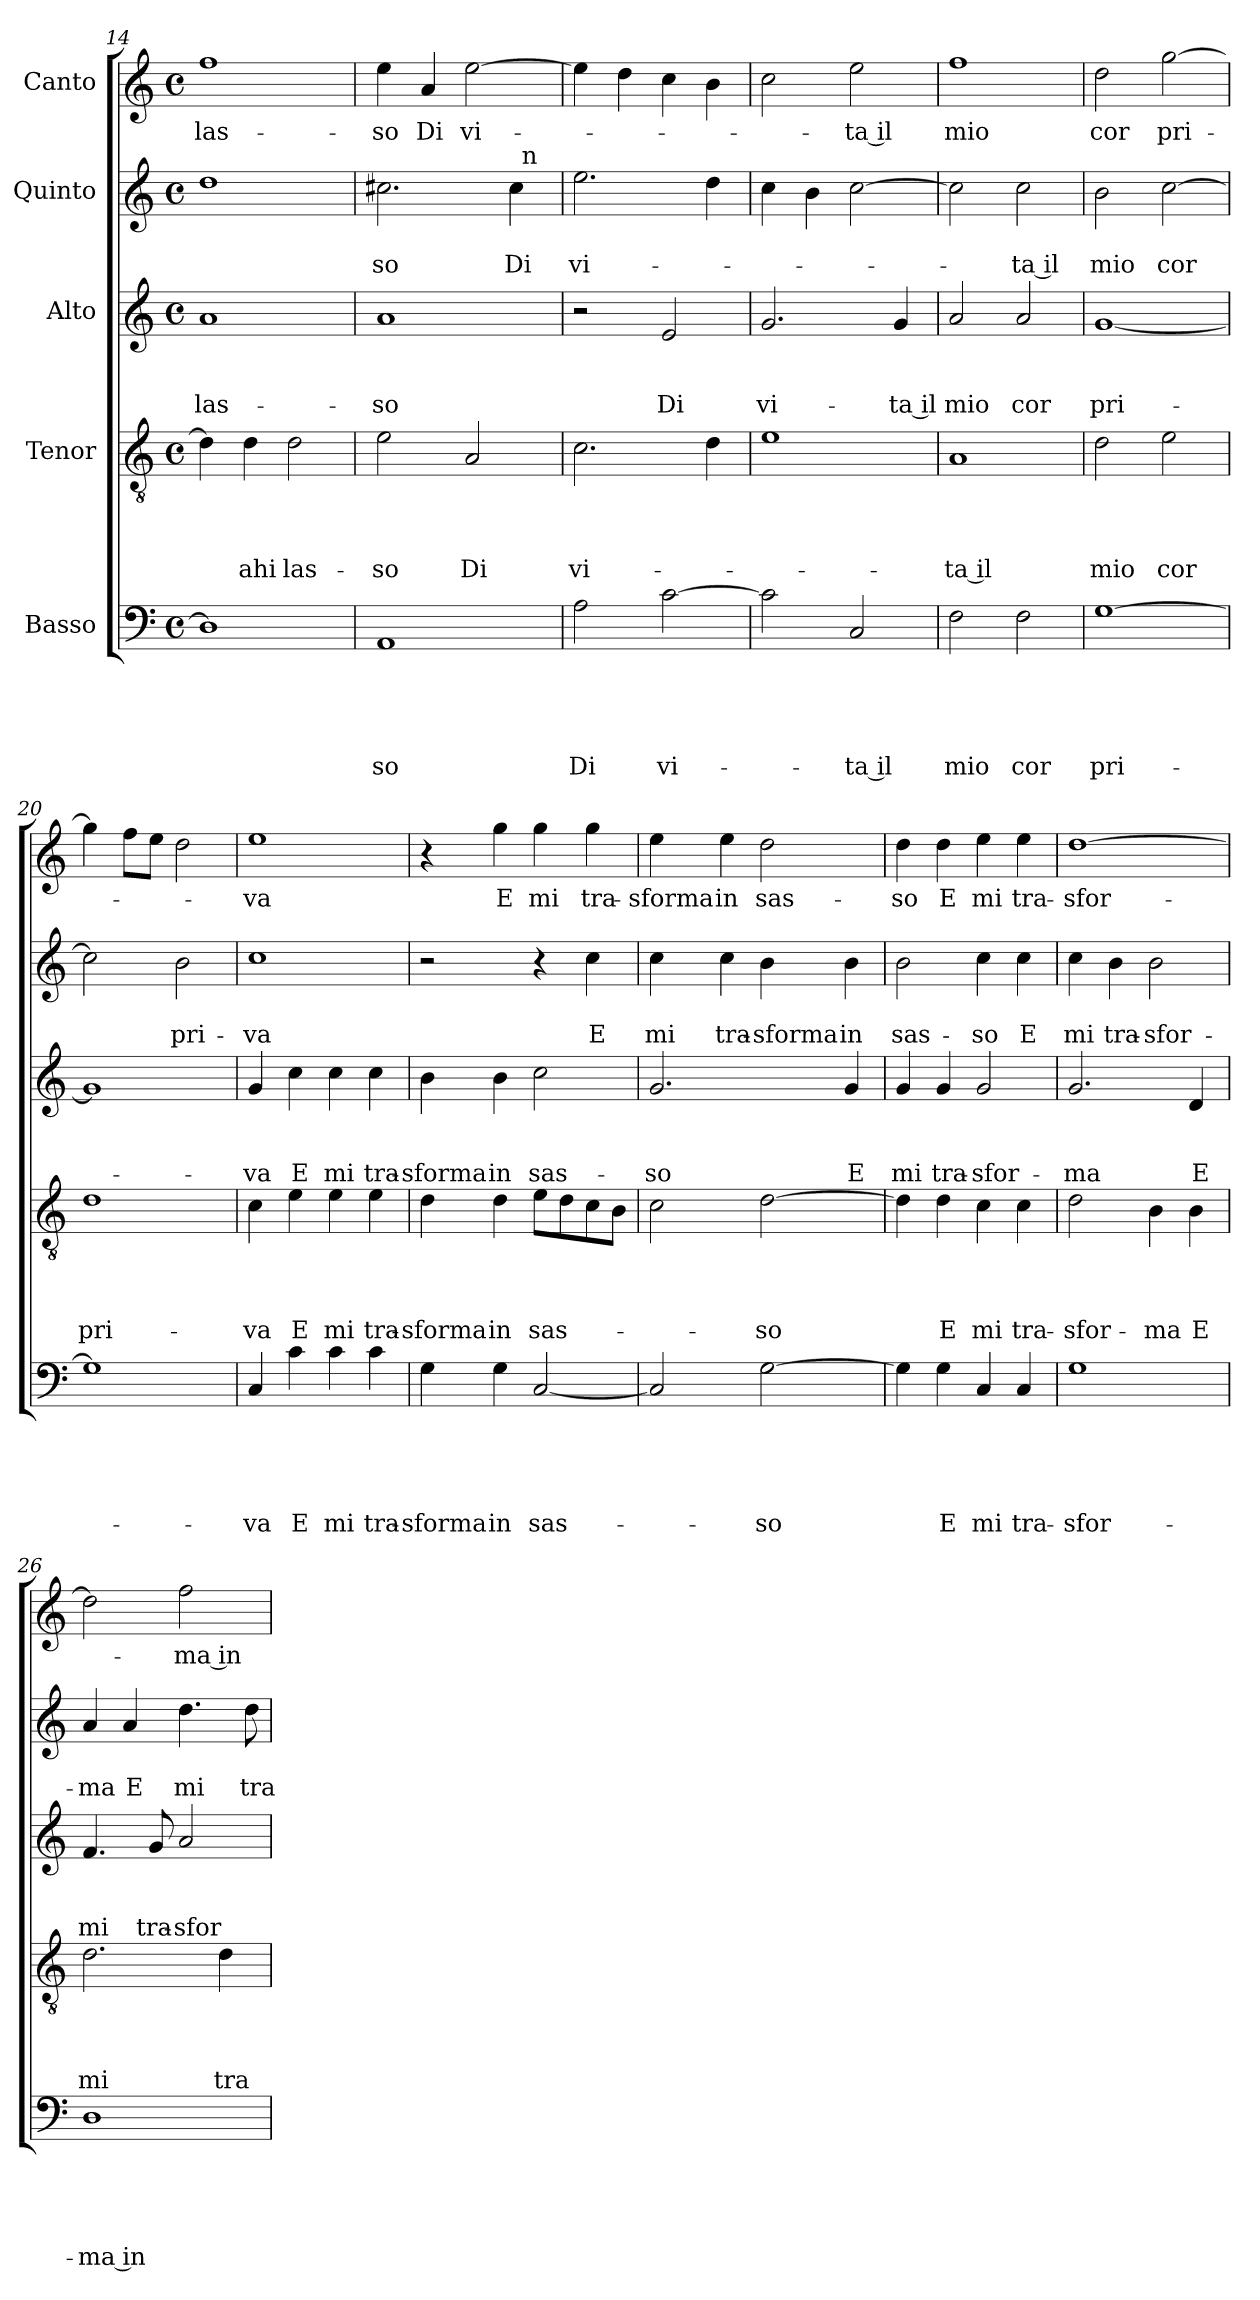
**kern	**text	**text	**text	**text	**text	**kern	**text	**text	**text	**text	**kern	**text	**text	**text	**kern	**text	**text	**kern	**text
*part5	*part5	*part5	*part5	*part5	*part5	*part4	*part4	*part4	*part4	*part4	*part3	*part3	*part3	*part3	*part2	*part2	*part2	*part1	*part1
*staff5	*staff5	*staff5	*staff5	*staff5	*staff5	*staff4	*staff4	*staff4	*staff4	*staff4	*staff3	*staff3	*staff3	*staff3	*staff2	*staff2	*staff2	*staff1	*staff1
*I"Basso	*	*	*	*	*	*I"Tenor	*	*	*	*	*I"Alto	*	*	*	*I"Quinto	*	*	*I"Canto	*
*clefF4	*	*	*	*	*	*clefGv2	*	*	*	*	*clefG2	*	*	*	*clefG2	*	*	*clefG2	*
*k[]	*	*	*	*	*	*k[]	*	*	*	*	*k[]	*	*	*	*k[]	*	*	*k[]	*
*C:	*	*	*	*	*	*C:	*	*	*	*	*C:	*	*	*	*C:	*	*	*C:	*
*M4/4	*	*	*	*	*	*M4/4	*	*	*	*	*M4/4	*	*	*	*M4/4	*	*	*M4/4	*
*met(c)	*	*	*	*	*	*met(c)	*	*	*	*	*met(c)	*	*	*	*met(c)	*	*	*met(c)	*
=14	=14	=14	=14	=14	=14	=14	=14	=14	=14	=14	=14	=14	=14	=14	=14	=14	=14	=14	=14
!	!	!	!	!	!	!	!	!	!	!	!	!	!	!LO:LY:b	!	!	!	!	!LO:LY:b
1D]	.	.	.	.	.	4d\]	.	.	.	.	1a	.	.	las-	1dd	.	.	1ff	las-
!	!	!	!	!	!	!	!	!	!	!LO:LY:b	!	!	!	!	!	!	!	!	!
.	.	.	.	.	.	4d\	.	.	.	ahi	.	.	.	.	.	.	.	.	.
!	!	!	!	!	!	!	!	!	!	!LO:LY:b	!	!	!	!	!	!	!	!	!
.	.	.	.	.	.	2d\	.	.	.	las-	.	.	.	.	.	.	.	.	.
=15	=15	=15	=15	=15	=15	=15	=15	=15	=15	=15	=15	=15	=15	=15	=15	=15	=15	=15	=15
!	!	!	!	!	!LO:LY:b	!	!	!	!	!LO:LY:b	!	!	!	!LO:LY:b	!	!	!LO:LY:b	!	!LO:LY:b
*	*	*	*	*	*	*	*	*	*	*	*	*	*	*	*^	*	*	*	*
1AA	.	.	.	.	-so	2e\	.	.	.	-so	1a	.	.	-so	2.cc#X\	2ryy	.	-so	4ee\	-so
!	!	!	!	!	!	!	!	!	!	!	!	!	!	!	!	!	!	!	!	!LO:LY:b
.	.	.	.	.	.	.	.	.	.	.	.	.	.	.	.	.	.	.	4a/	Di
!	!	!	!	!	!	!	!	!	!	!LO:LY:b	!	!	!	!	!	!	!	!	!	!LO:LY:b
.	.	.	.	.	.	2A/	.	.	.	Di	.	.	.	.	.	4ryy	.	.	[>2ee\	vi-
!	!	!	!	!	!	!	!	!	!	!	!	!	!	!	!	!	!	!LO:LY:b	!	!
.	.	.	.	.	.	.	.	.	.	.	.	.	.	.	4cc#\	32ryy	.	Di	.	.
!	!	!	!	!	!	!	!	!	!	!	!	!	!	!	!	!LO:TX:a:t=n	!	!	!	!
.	.	.	.	.	.	.	.	.	.	.	.	.	.	.	.	8..ryy	.	.	.	.
=16	=16	=16	=16	=16	=16	=16	=16	=16	=16	=16	=16	=16	=16	=16	=16	=16	=16	=16	=16	=16
!	!	!	!	!	!LO:LY:b	!	!	!	!	!LO:LY:b	!	!	!	!	!	!	!	!LO:LY:b	!	!
*	*	*	*	*	*	*	*	*	*	*	*	*	*	*	*v	*v	*	*	*	*
2A\	.	.	.	.	Di	2.c\	.	.	.	vi-	2r	.	.	.	2.ee\	.	vi-	4ee\]	.
.	.	.	.	.	.	.	.	.	.	.	.	.	.	.	.	.	.	4dd\	.
!	!	!	!	!	!LO:LY:b	!	!	!	!	!	!	!	!	!LO:LY:b	!	!	!	!	!
[>2c\	.	.	.	.	vi-	.	.	.	.	.	2e/	.	.	Di	.	.	.	4cc\	.
.	.	.	.	.	.	4d\	.	.	.	.	.	.	.	.	4dd\	.	.	4b\	.
!!LO:PB:g=z
=17	=17	=17	=17	=17	=17	=17	=17	=17	=17	=17	=17	=17	=17	=17	=17	=17	=17	=17	=17
!	!	!	!	!	!	!	!	!	!	!	!	!	!	!LO:LY:b	!	!	!	!	!
2c\]	.	.	.	.	.	1e	.	.	.	.	2.g/	.	.	vi-	4cc\	.	.	2cc\	.
.	.	.	.	.	.	.	.	.	.	.	.	.	.	.	4b\	.	.	.	.
!	!	!	!	!	!LO:LY:b:rj	!	!	!	!	!	!	!	!	!	!	!	!	!	!LO:LY:b:rj
2C/	.	.	.	.	-ta il	.	.	.	.	.	.	.	.	.	[>2cc\	.	.	2ee\	-ta il
!	!	!	!	!	!	!	!	!	!	!	!	!	!	!LO:LY:b:rj	!	!	!	!	!
.	.	.	.	.	.	.	.	.	.	.	4g/	.	.	-ta il	.	.	.	.	.
=18	=18	=18	=18	=18	=18	=18	=18	=18	=18	=18	=18	=18	=18	=18	=18	=18	=18	=18	=18
!	!	!	!	!	!LO:LY:b	!	!	!	!	!LO:LY:b:rj	!	!	!	!LO:LY:b	!	!	!	!	!LO:LY:b
2F\	.	.	.	.	mio	1A	.	.	.	-ta il	2a/	.	.	mio	2cc\]	.	.	1ff	mio
!	!	!	!	!	!LO:LY:b	!	!	!	!	!	!	!	!	!LO:LY:b	!	!	!LO:LY:b:rj	!	!
2F\	.	.	.	.	cor	.	.	.	.	.	2a/	.	.	cor	2cc\	.	-ta il	.	.
=19	=19	=19	=19	=19	=19	=19	=19	=19	=19	=19	=19	=19	=19	=19	=19	=19	=19	=19	=19
!	!	!	!	!	!LO:LY:b	!	!	!	!	!LO:LY:b	!	!	!	!LO:LY:b	!	!	!LO:LY:b	!	!LO:LY:b
[>1G	.	.	.	.	pri-	2d\	.	.	.	mio	[<1g	.	.	pri-	2b\	.	mio	2dd\	cor
!	!	!	!	!	!	!	!	!	!	!LO:LY:b	!	!	!	!	!	!	!LO:LY:b	!	!LO:LY:b
.	.	.	.	.	.	2e\	.	.	.	cor	.	.	.	.	[>2cc\	.	cor	[>2gg\	pri-
=20	=20	=20	=20	=20	=20	=20	=20	=20	=20	=20	=20	=20	=20	=20	=20	=20	=20	=20	=20
!	!	!	!	!	!	!	!	!	!	!LO:LY:b	!	!	!	!	!	!	!	!	!
1G]	.	.	.	.	.	1d	.	.	.	pri-	1g]	.	.	.	2cc\]	.	.	4gg\]	.
.	.	.	.	.	.	.	.	.	.	.	.	.	.	.	.	.	.	8ff\L	.
.	.	.	.	.	.	.	.	.	.	.	.	.	.	.	.	.	.	8ee\J	.
!	!	!	!	!	!	!	!	!	!	!	!	!	!	!	!	!	!LO:LY:b	!	!
.	.	.	.	.	.	.	.	.	.	.	.	.	.	.	2b\	.	pri-	2dd\	.
=21	=21	=21	=21	=21	=21	=21	=21	=21	=21	=21	=21	=21	=21	=21	=21	=21	=21	=21	=21
!	!	!	!	!	!LO:LY:b	!	!	!	!	!LO:LY:b	!	!	!	!LO:LY:b	!	!	!LO:LY:b	!	!LO:LY:b
4C/	.	.	.	.	-va	4c\	.	.	.	-va	4g/	.	.	-va	1cc	.	-va	1ee	-va
!	!	!	!	!	!LO:LY:b	!	!	!	!	!LO:LY:b	!	!	!	!LO:LY:b	!	!	!	!	!
4c\	.	.	.	.	E	4e\	.	.	.	E	4cc\	.	.	E	.	.	.	.	.
!	!	!	!	!	!LO:LY:b	!	!	!	!	!LO:LY:b	!	!	!	!LO:LY:b	!	!	!	!	!
4c\	.	.	.	.	mi	4e\	.	.	.	mi	4cc\	.	.	mi	.	.	.	.	.
!	!	!	!	!	!LO:LY:b	!	!	!	!	!LO:LY:b	!	!	!	!LO:LY:b	!	!	!	!	!
4c\	.	.	.	.	tra-	4e\	.	.	.	tra-	4cc\	.	.	tra-	.	.	.	.	.
=22	=22	=22	=22	=22	=22	=22	=22	=22	=22	=22	=22	=22	=22	=22	=22	=22	=22	=22	=22
!	!	!	!	!	!LO:LY:b	!	!	!	!	!LO:LY:b	!	!	!	!LO:LY:b	!	!	!	!	!
4G\	.	.	.	.	-sfor­ma	4d\	.	.	.	-sfor­ma	4b\	.	.	-sfor­ma	2r	.	.	4r	.
!	!	!	!	!	!LO:LY:b	!	!	!	!	!LO:LY:b	!	!	!	!LO:LY:b	!	!	!	!	!LO:LY:b
4G\	.	.	.	.	in	4d\	.	.	.	in	4b\	.	.	in	.	.	.	4gg\	E
!	!	!	!	!	!LO:LY:b	!	!	!	!	!LO:LY:b	!	!	!	!LO:LY:b	!	!	!	!	!LO:LY:b
[<2C/	.	.	.	.	sas-	8e\L	.	.	.	sas-	2cc\	.	.	sas-	4r	.	.	4gg\	mi
.	.	.	.	.	.	8d\	.	.	.	.	.	.	.	.	.	.	.	.	.
!	!	!	!	!	!	!	!	!	!	!	!	!	!	!	!	!	!LO:LY:b	!	!LO:LY:b
.	.	.	.	.	.	8c\	.	.	.	.	.	.	.	.	4cc\	.	E	4gg\	tra-
.	.	.	.	.	.	8B\J	.	.	.	.	.	.	.	.	.	.	.	.	.
!!LO:LB:g=z
=23	=23	=23	=23	=23	=23	=23	=23	=23	=23	=23	=23	=23	=23	=23	=23	=23	=23	=23	=23
!	!	!	!	!	!	!	!	!	!	!	!	!	!	!LO:LY:b	!	!	!LO:LY:b	!	!LO:LY:b
2C/]	.	.	.	.	.	2c\	.	.	.	.	2.g/	.	.	-so	4cc\	.	mi	4ee\	-sfor­ma
!	!	!	!	!	!	!	!	!	!	!	!	!	!	!	!	!	!LO:LY:b	!	!LO:LY:b
.	.	.	.	.	.	.	.	.	.	.	.	.	.	.	4cc\	.	tra-	4ee\	in
!	!	!	!	!	!LO:LY:b	!	!	!	!	!LO:LY:b	!	!	!	!	!	!	!LO:LY:b	!	!LO:LY:b
[>2G\	.	.	.	.	-so	[>2d\	.	.	.	-so	.	.	.	.	4b\	.	-sfor­ma	2dd\	sas-
!	!	!	!	!	!	!	!	!	!	!	!	!	!	!LO:LY:b	!	!	!LO:LY:b	!	!
.	.	.	.	.	.	.	.	.	.	.	4g/	.	.	E	4b\	.	in	.	.
=24	=24	=24	=24	=24	=24	=24	=24	=24	=24	=24	=24	=24	=24	=24	=24	=24	=24	=24	=24
!	!	!	!	!	!	!	!	!	!	!	!	!	!	!LO:LY:b	!	!	!LO:LY:b	!	!LO:LY:b
4G\]	.	.	.	.	.	4d\]	.	.	.	.	4g/	.	.	mi	2b\	.	sas-	4dd\	-so
!	!	!	!	!	!LO:LY:b	!	!	!	!	!LO:LY:b	!	!	!	!LO:LY:b	!	!	!	!	!LO:LY:b
4G\	.	.	.	.	E	4d\	.	.	.	E	4g/	.	.	tra-	.	.	.	4dd\	E
!	!	!	!	!	!LO:LY:b	!	!	!	!	!LO:LY:b	!	!	!	!LO:LY:b	!	!	!LO:LY:b	!	!LO:LY:b
4C/	.	.	.	.	mi	4c\	.	.	.	mi	2g/	.	.	-sfor-	4cc\	.	-so	4ee\	mi
!	!	!	!	!	!LO:LY:b	!	!	!	!	!LO:LY:b	!	!	!	!	!	!	!LO:LY:b	!	!LO:LY:b
4C/	.	.	.	.	tra-	4c\	.	.	.	tra-	.	.	.	.	4cc\	.	E	4ee\	tra-
=25	=25	=25	=25	=25	=25	=25	=25	=25	=25	=25	=25	=25	=25	=25	=25	=25	=25	=25	=25
!	!	!	!	!	!LO:LY:b	!	!	!	!	!LO:LY:b	!	!	!	!LO:LY:b	!	!	!LO:LY:b	!	!LO:LY:b
1G	.	.	.	.	-sfor-	2d\	.	.	.	-sfor-	2.g/	.	.	-ma	4cc\	.	mi	[>1dd	-sfor-
!	!	!	!	!	!	!	!	!	!	!	!	!	!	!	!	!	!LO:LY:b	!	!
.	.	.	.	.	.	.	.	.	.	.	.	.	.	.	4b\	.	tra-	.	.
!	!	!	!	!	!	!	!	!	!	!LO:LY:b	!	!	!	!	!	!	!LO:LY:b	!	!
.	.	.	.	.	.	4B\	.	.	.	-ma	.	.	.	.	2b\	.	-sfor-	.	.
!	!	!	!	!	!	!	!	!	!	!LO:LY:b	!	!	!	!LO:LY:b	!	!	!	!	!
.	.	.	.	.	.	4B\	.	.	.	E	4d/	.	.	E	.	.	.	.	.
=26	=26	=26	=26	=26	=26	=26	=26	=26	=26	=26	=26	=26	=26	=26	=26	=26	=26	=26	=26
!	!	!	!	!	!LO:LY:b:rj	!	!	!	!	!LO:LY:b	!	!	!	!LO:LY:b	!	!	!LO:LY:b	!	!
1D	.	.	.	.	-ma in	2.d\	.	.	.	mi	4.f/	.	.	mi	4a/	.	-ma	2dd\]	.
!	!	!	!	!	!	!	!	!	!	!	!	!	!	!	!	!	!LO:LY:b	!	!
.	.	.	.	.	.	.	.	.	.	.	.	.	.	.	4a/	.	E	.	.
!	!	!	!	!	!	!	!	!	!	!	!	!	!	!LO:LY:b	!	!	!	!	!
.	.	.	.	.	.	.	.	.	.	.	8g/	.	.	tra-	.	.	.	.	.
!	!	!	!	!	!	!	!	!	!	!	!	!	!	!LO:LY:b	!	!	!LO:LY:b	!	!LO:LY:b:rj
.	.	.	.	.	.	.	.	.	.	.	2a/	.	.	-sfor-	4.dd\	.	mi	2ff\	-ma in
!	!	!	!	!	!	!	!	!	!	!LO:LY:b	!	!	!	!	!	!	!	!	!
.	.	.	.	.	.	4d\	.	.	.	tra-	.	.	.	.	.	.	.	.	.
!	!	!	!	!	!	!	!	!	!	!	!	!	!	!	!	!	!LO:LY:b	!	!
.	.	.	.	.	.	.	.	.	.	.	.	.	.	.	8dd\	.	tra-	.	.
=	=	=	=	=	=	=	=	=	=	=	=	=	=	=	=	=	=	=	=
*-	*-	*-	*-	*-	*-	*-	*-	*-	*-	*-	*-	*-	*-	*-	*-	*-	*-	*-	*-
